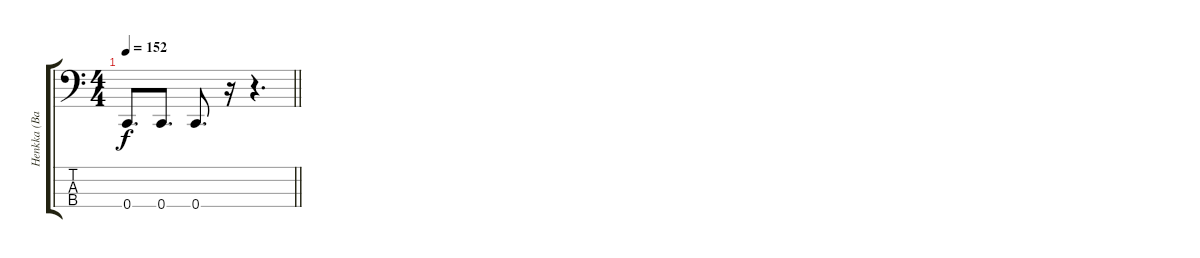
\track ("Henkka (Bass)" "Henkka (Ba") {instrument electricbasspick}
\staff {score tabs}
\tuning (F2 C2 G1 C1) {hide}
\ts (4 4)
\tempo 152
\clef f4
\barLineRight lightlight
\ks c
0.4.8{d dy f} 0.4.8{d} 0.4.8{d} r.16 r.4{d}
